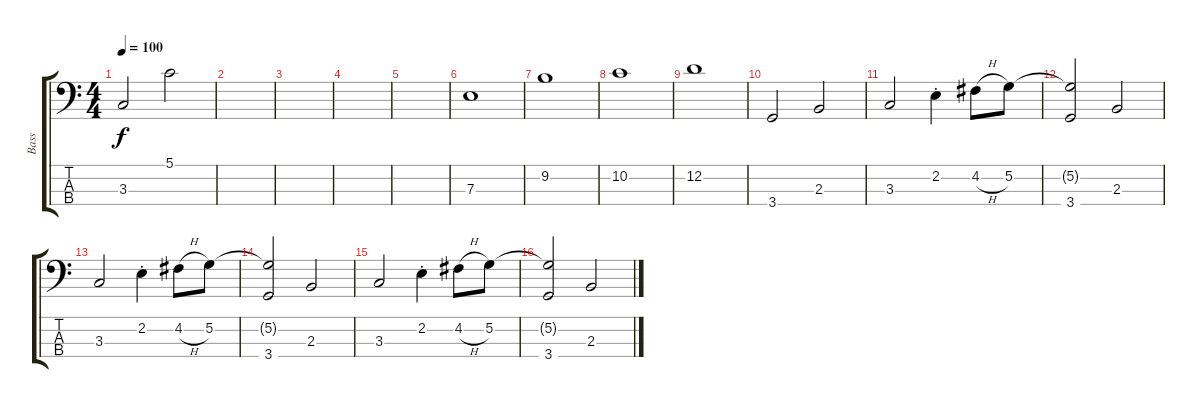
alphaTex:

\track ("Bass" "Bass") {instrument electricbassfinger}
\staff {score tabs}
\tuning (G2 D2 A1 E1) {hide}
\ts (4 4)
\tempo 100
\clef f4
\ks c
3.3.2{dy f} 5.1.2 |
|
|
|
|
7.3.1 |
9.2.1 |
10.2.1 |
12.2.1 |
3.4.2 2.3.2 |
3.3.2 2.2{st}.4 4.2{h}.8 5.2.8 |
(5.2{t} 3.4).2 2.3.2 |
3.3.2 2.2{st}.4 4.2{h}.8 5.2.8 |
(5.2{t} 3.4).2 2.3.2 |
3.3.2 2.2{st}.4 4.2{h}.8 5.2.8 |
(5.2{t} 3.4).2 2.3.2
